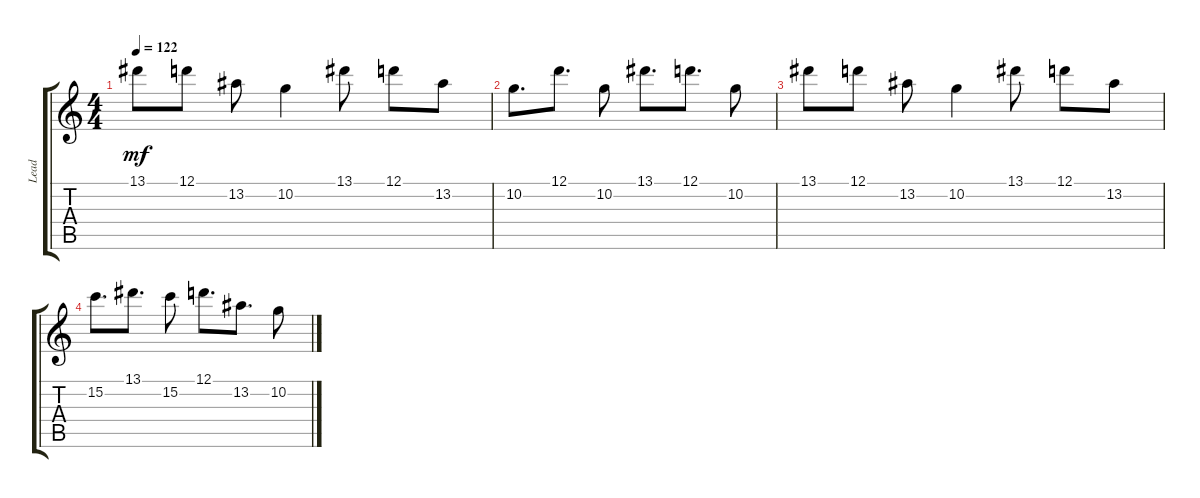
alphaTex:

\track ("Lead" "Lead") {instrument distortionguitar}
\staff {score tabs}
\tuning (D4 A3 F3 C3 G2 C2) {hide}
\ts (4 4)
\tempo 122
\clef g2
\ks c
13.1.8{dy mf} 12.1.8 13.2.8 10.2.4 13.1.8 12.1.8 13.2.8 |
10.2.8{d} 12.1.8{d} 10.2.8 13.1.8{d} 12.1.8{d} 10.2.8 |
13.1.8 12.1.8 13.2.8 10.2.4 13.1.8 12.1.8 13.2.8 |
15.2.8{d} 13.1.8{d} 15.2.8 12.1.8{d} 13.2.8{d} 10.2.8
